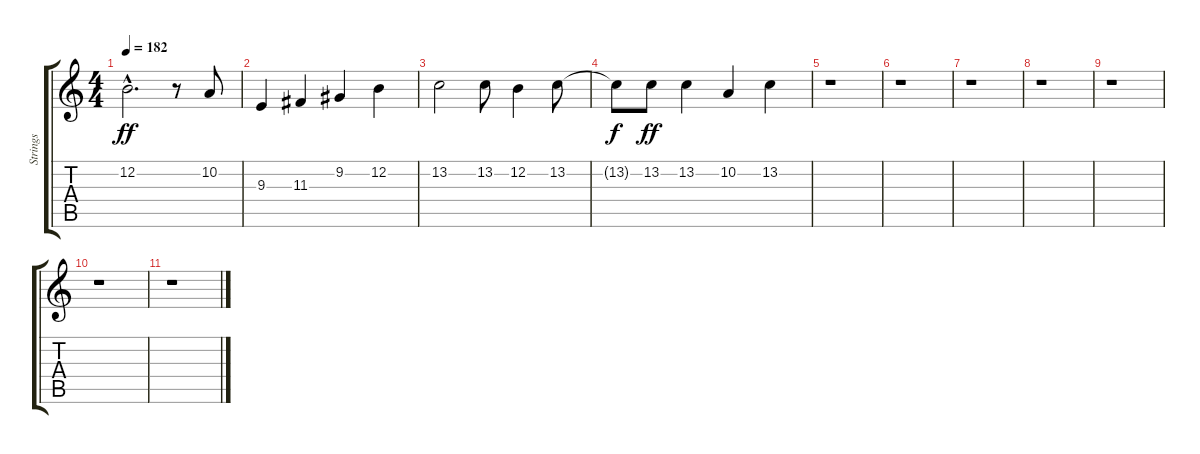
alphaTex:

\track ("Strings" "Strings") {instrument stringensemble1}
\staff {score tabs}
\tuning (E4 B3 G3 D3 A2 E2) {hide}
\ts (4 4)
\tempo 182
\clef g2
\ks c
12.2{hac}.2{d dy ff} r.8 10.2.8 |
9.3.4 11.3.4 9.2.4 12.2.4 |
13.2.2 13.2.8 12.2.4 13.2.8 |
13.2{t}.8{dy f} 13.2.8{dy ff} 13.2.4 10.2.4 13.2.4 |
r.1 |
r.1 |
r.1 |
r.1 |
r.1 |
r.1 |
r.1
